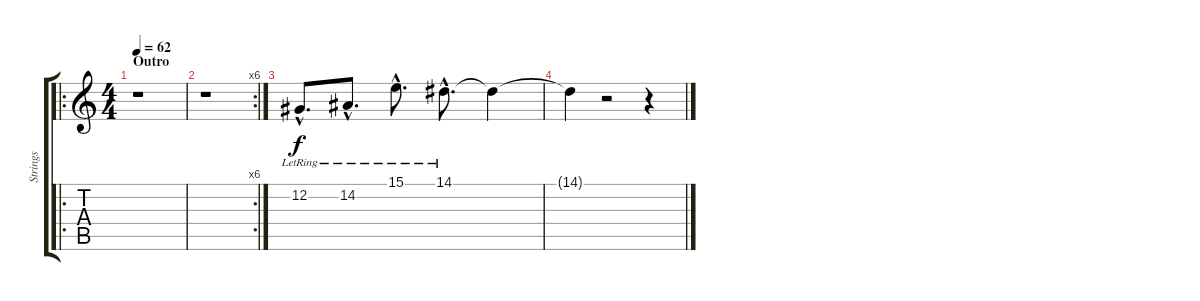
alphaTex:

\track ("Strings" "Strings") {instrument tremolostrings}
\staff {score tabs}
\tuning (Db4 Ab3 E3 B2 Gb2 B1) {hide}
\ro
\ts (4 4)
\section ("" "Outro")
\tempo 62
\clef g2
\ks c
r.1{dy f} |
\rc 6
r.1 |
12.2{hac lr}.8{d instrument electricgrandpiano} 14.2{hac lr}.8{d} 15.1{hac lr}.8{d} 14.1{hac lr}.8{d} 14.1{t}.4 |
14.1{t}.4 r.2 r.4
